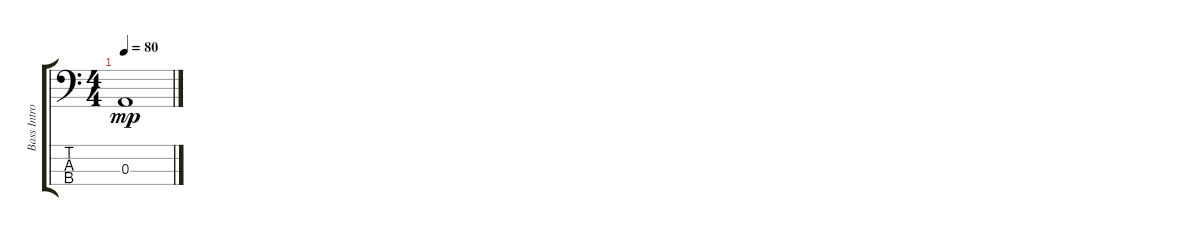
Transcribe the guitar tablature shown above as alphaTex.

\track ("Bass Intro" "Bass Intro") {instrument electricbassfinger}
\staff {score tabs}
\tuning (G2 D2 A1 E1) {hide}
\ts (4 4)
\tempo 80
\clef f4
\ks c
0.3.1{dy mp}
